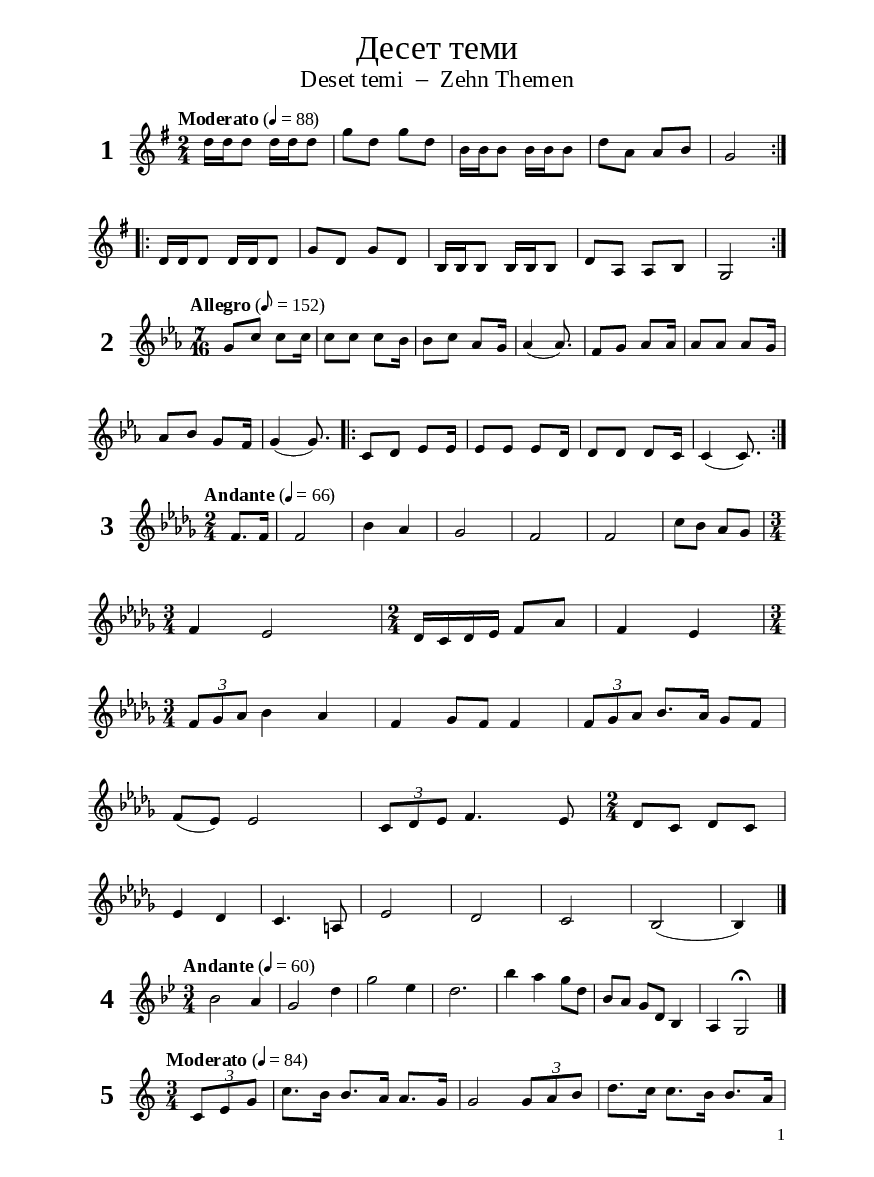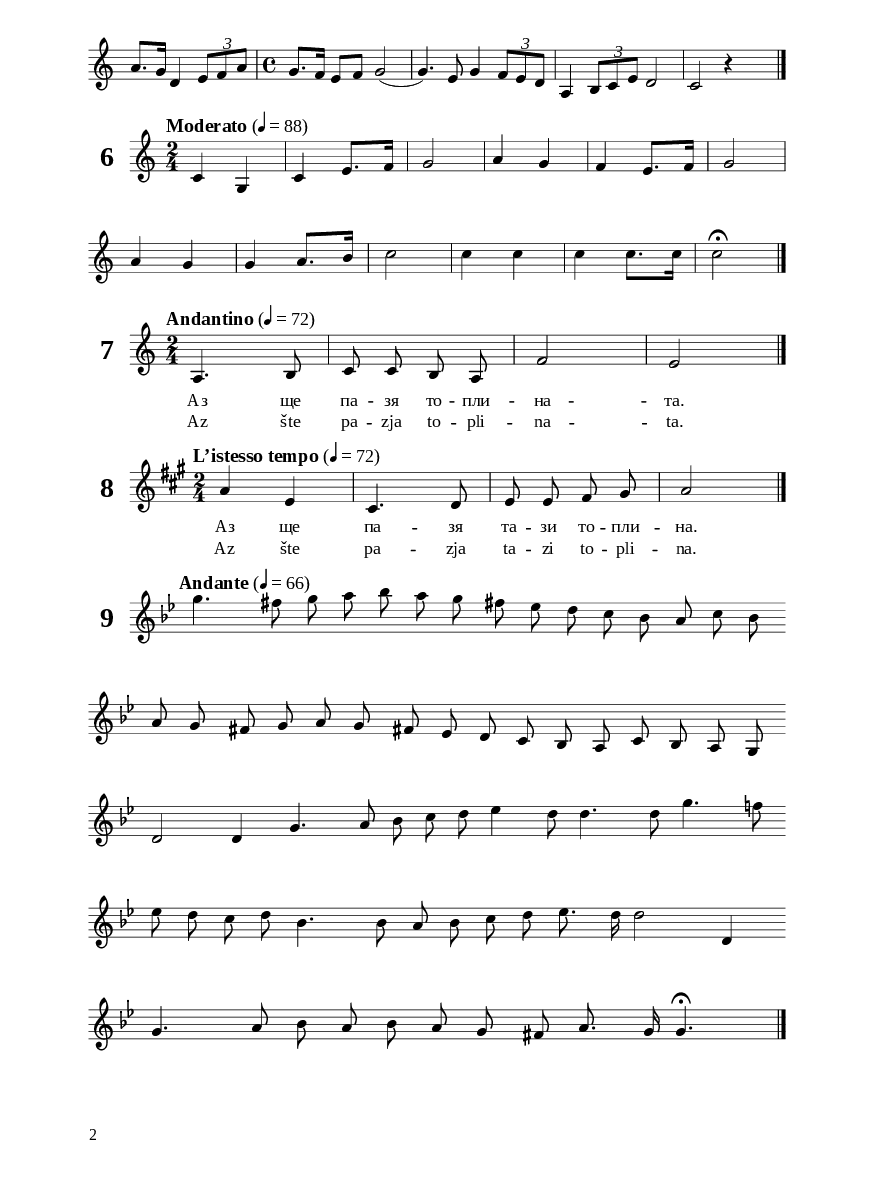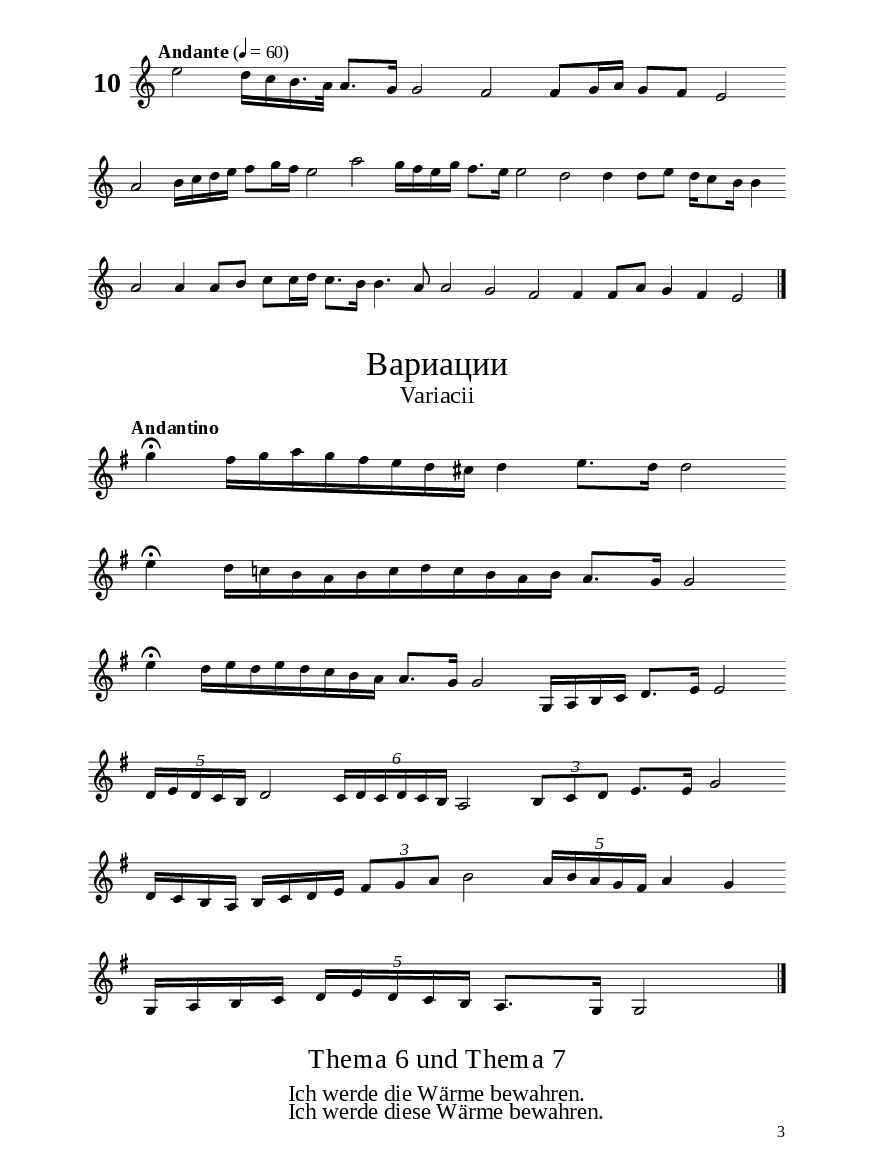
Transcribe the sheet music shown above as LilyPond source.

\version "2.24.3"

% include paper part and global functions
\include "include/globals.ily"
\bookpart {
  \label #'ref182
  \tocItem \markup "Десет теми"
  \paper {
    print-all-headers = ##t
    print-page-number = ##t
    print-first-page-number = ##t

    % put page numbers on the bottom
    oddHeaderMarkup = \markup ""
    evenHeaderMarkup = \markup ""
    oddFooterMarkup = \markup
    \fill-line {
      ""
      \if \should-print-page-number \fromproperty #'page:page-number-string
    }
    evenFooterMarkup = \markup
    \fill-line {
      \if \should-print-page-number \fromproperty #'page:page-number-string
      ""
    }

    left-margin = 1.5\cm
    right-margin = 1.5\cm
    top-margin = 1.2\cm
    bottom-margin = 1.0\cm
    ragged-bottom = ##t % do not spread the staves to fill the whole vertical space

    % change distance between staves
    system-system-spacing =
    #'((basic-distance . 14)
       (minimum-distance . 6)
       (padding . 1)
       (stretchability . 10))

    score-markup-spacing =
    #'((basic-distance . 6)
       (minimum-distance . 6)
       (padding . 1)
       (stretchability . 6))
  }

  \header {
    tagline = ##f
  }
%%%%

  \score {
    %1
    \version "2.24.4"
\layout {
  indent = 0.7\cm % first line indentation
  ragged-last = ##f % do spread last line to fill the whole space
  \override Staff.BarLine.thick-thickness = #4 %make the end and repeat bars thiner
  \override Score.VoltaBracket.font-size = #-2.3 % make the repeat number fontsize smaller
  
  \context {
    \Score
    \omit BarNumber %remove bar numbers
    \override MetronomeMark.font-size = #1.5 % increase the tempo fontsize
  } % context

  \context {
    % change staff size
    \Staff
    \override StaffSymbol.thickness = #0.5
    \override BarLine.hair-thickness = #1
    \override TupletNumber.font-size = #0.3 % increase the triol number
  }

  \context {
    % adjust space between staff and lyrics and between the two lyric lines
    \Lyrics
    \override LyricHyphen.minimum-length = #0.5 %force a hyphen
    \override LyricHyphen.minimum-distance = #1 %force a hyphen
    \override StanzaNumber.font-series = #'normal % make stanza number font normal
    \override VerticalAxisGroup.nonstaff-relatedstaff-spacing = #'(
                                                                    (basic-distance . 4.5)
                                                                    (padding . 1.5)
                                                                    )
    \override VerticalAxisGroup.nonstaff-nonstaff-spacing = #'((minimum-distance . 3))
  }
} % layout


    \new Voice \absolute {
      \clef treble
      \key g \major
      \time 2/4
      \tempoFunc "Moderato" 4 "88"
      \autoBeamOff
      \set Staff.instrumentName = \markup \bold \fontsize #+5 {"1"}


      d''16 [  d''16  d''8 ]  d''16
      [  d''16  d''8 ] | % 2
      g''8 [  d''8 ]  g''8 [  d''8
      ] | % 3
      b'16 [  b'16  b'8 ]  b'16 [
      b'16  b'8 ] | % 4
      d''8 [  a'8 ]  a'8 [  b'8 ] | % 5
      g'2
      \bar ":|.|:"
      \break

      | % 6
      d'16 [  d'16  d'8 ]  d'16 [
      d'16  d'8 ] | % 7
      g'8 [  d'8 ]  g'8 [  d'8 ] | % 8
      b16 [  b16  b8 ]  b16 [  b16
      b8 ] | % 9
      d'8 [  a8 ]  a8 [  b8 ] |
      g2
      \bar ":|."
      | % 11
    }

    %    \addlyrics {}

    \header {
      title = \titleFunc "Десет теми" "Deset temi  –  Zehn Themen"
    }

    \midi{}

  } % score



  \score {
    %2
    \version "2.24.4"
\layout {
  indent = 0.7\cm % first line indentation
  ragged-last = ##f % do spread last line to fill the whole space
  \override Staff.BarLine.thick-thickness = #4 %make the end and repeat bars thiner
  \override Score.VoltaBracket.font-size = #-2.3 % make the repeat number fontsize smaller
  
  \context {
    \Score
    \omit BarNumber %remove bar numbers
    \override MetronomeMark.font-size = #1.5 % increase the tempo fontsize
  } % context

  \context {
    % change staff size
    \Staff
    \override StaffSymbol.thickness = #0.5
    \override BarLine.hair-thickness = #1
    \override TupletNumber.font-size = #0.3 % increase the triol number
  }

  \context {
    % adjust space between staff and lyrics and between the two lyric lines
    \Lyrics
    \override LyricHyphen.minimum-length = #0.5 %force a hyphen
    \override LyricHyphen.minimum-distance = #1 %force a hyphen
    \override StanzaNumber.font-series = #'normal % make stanza number font normal
    \override VerticalAxisGroup.nonstaff-relatedstaff-spacing = #'(
                                                                    (basic-distance . 4.5)
                                                                    (padding . 1.5)
                                                                    )
    \override VerticalAxisGroup.nonstaff-nonstaff-spacing = #'((minimum-distance . 3))
  }
} % layout


    \new Voice \absolute {
      \clef treble
      \key c \minor
      \time 7/16

      \tempoFunc "Allegro" 8 "152"
      \autoBeamOff
      \set Staff.instrumentName = \markup \bold \fontsize #+5 {"2"}

      g'8 [  c''8 ]  c''8 [  c''16 ] | % 12
      c''8 [  c''8 ]  c''8 [  bes'16
      ] | % 13
      bes'8 [  c''8 ]  as'8 [  g'16 ] | % 14
      as'4 (  as'8. ) | % 15
      f'8 [  g'8 ]  as'8 [  as'16 ] | % 16
      as'8 [  as'8 ]  as'8 [  g'16 ] \break | % 17
      as'8 [  bes'8 ]  g'8 [  f'16 ] | % 18
      g'4 (  g'8. ) \bar ".|:"
      | % 19
      c'8 [  d'8 ]  es'8 [  es'16 ] |

      es'8 [  es'8 ]  es'8 [  d'16 ] | % 21
      d'8 [  d'8 ]  d'8 [  c'16 ] | % 22
      c'4 (  c'8. ) |
      \bar ":|."
    }

    %    \addlyrics {}

    \midi{}

  } % score




  \score {
    %3
    \version "2.24.4"
\layout {
  indent = 0.7\cm % first line indentation
  ragged-last = ##f % do spread last line to fill the whole space
  \override Staff.BarLine.thick-thickness = #4 %make the end and repeat bars thiner
  \override Score.VoltaBracket.font-size = #-2.3 % make the repeat number fontsize smaller
  
  \context {
    \Score
    \omit BarNumber %remove bar numbers
    \override MetronomeMark.font-size = #1.5 % increase the tempo fontsize
  } % context

  \context {
    % change staff size
    \Staff
    \override StaffSymbol.thickness = #0.5
    \override BarLine.hair-thickness = #1
    \override TupletNumber.font-size = #0.3 % increase the triol number
  }

  \context {
    % adjust space between staff and lyrics and between the two lyric lines
    \Lyrics
    \override LyricHyphen.minimum-length = #0.5 %force a hyphen
    \override LyricHyphen.minimum-distance = #1 %force a hyphen
    \override StanzaNumber.font-series = #'normal % make stanza number font normal
    \override VerticalAxisGroup.nonstaff-relatedstaff-spacing = #'(
                                                                    (basic-distance . 4.5)
                                                                    (padding . 1.5)
                                                                    )
    \override VerticalAxisGroup.nonstaff-nonstaff-spacing = #'((minimum-distance . 3))
  }
} % layout


    \new Voice \absolute {
      \clef treble
      \key bes \minor
      \time 2/4
      \tempoFunc "Andante" 4 "66"
      \partial 4
      \set Staff.instrumentName = \markup \bold \fontsize #+5 {"3"}

      f'8. f'16 | % 2
      f'2 | % 3
      bes'4  as'4 | % 4
      ges'2 | % 5
      f'2 | % 6
      f'2  | % 7
      c''8  bes'8  as'8  ges'8 \break  | % 8
      \time 3/4  | % 8
      f'4  es'2 | % 9
      \time 2/4  | % 9

      des'16
      c'16 des'16  es'16
      f'8  as'8 |
      f'4 es'4 \break | % 11
      \time 3/4  | % 11
      \times 2/3  {
        f'8 ges'8
        as'8
      }
      bes'4  as'4 | % 12
      f'4  ges'8  [  f'8  ]  f'4 | % 13
      \times 2/3  {
        f'8  ges'8
        as'8
      }
      bes'8.  as'16  ges'8  f'8 \break | % 14
      f'8 ( [  es'8 ) ]  es'2
      | % 15

      \times 2/3  {
        c'8  des'8  es'8
      }
      f'4.  es'8 | % 16
      \time 2/4  | % 16
      des'8  c'8
      des'8  c'8 \break | % 17
      es'4  des'4 | % 18
      c'4.  a8 | % 19
      es'2 |
      des'2 | % 21
      c'2 | % 22
      bes2 ( | bes4 )\bar "|."
    }

    %    \addlyrics {}

    \midi{}

  } % score




  \score {
    %3
    \version "2.24.4"
\layout {
  indent = 0.7\cm % first line indentation
  ragged-last = ##f % do spread last line to fill the whole space
  \override Staff.BarLine.thick-thickness = #4 %make the end and repeat bars thiner
  \override Score.VoltaBracket.font-size = #-2.3 % make the repeat number fontsize smaller
  
  \context {
    \Score
    \omit BarNumber %remove bar numbers
    \override MetronomeMark.font-size = #1.5 % increase the tempo fontsize
  } % context

  \context {
    % change staff size
    \Staff
    \override StaffSymbol.thickness = #0.5
    \override BarLine.hair-thickness = #1
    \override TupletNumber.font-size = #0.3 % increase the triol number
  }

  \context {
    % adjust space between staff and lyrics and between the two lyric lines
    \Lyrics
    \override LyricHyphen.minimum-length = #0.5 %force a hyphen
    \override LyricHyphen.minimum-distance = #1 %force a hyphen
    \override StanzaNumber.font-series = #'normal % make stanza number font normal
    \override VerticalAxisGroup.nonstaff-relatedstaff-spacing = #'(
                                                                    (basic-distance . 4.5)
                                                                    (padding . 1.5)
                                                                    )
    \override VerticalAxisGroup.nonstaff-nonstaff-spacing = #'((minimum-distance . 3))
  }
} % layout


    \new Voice \absolute {
      \clef treble
      \key g \minor
      \time 3/4
      \tempoFunc "Andante" 4 "60"
      \autoBeamOff
      \set Staff.instrumentName = \markup \bold \fontsize #+5 {"4"}

      bes'2  a'4 | % 24
      g'2  d''4 | % 25
      g''2  es''4 | % 26
      d''2. | % 27
      bes''4  a''4  g''8 [  d''8 ] | % 28
      bes'8 [  a'8 ]  g'8 [  d'8 ]
      bes4 | % 29
      a4  g2 ^\fermata \bar "|."
      |
    }

    \midi{}

  } % score



  \score {
    %4
    \version "2.24.4"
\layout {
  indent = 0.7\cm % first line indentation
  ragged-last = ##f % do spread last line to fill the whole space
  \override Staff.BarLine.thick-thickness = #4 %make the end and repeat bars thiner
  \override Score.VoltaBracket.font-size = #-2.3 % make the repeat number fontsize smaller
  
  \context {
    \Score
    \omit BarNumber %remove bar numbers
    \override MetronomeMark.font-size = #1.5 % increase the tempo fontsize
  } % context

  \context {
    % change staff size
    \Staff
    \override StaffSymbol.thickness = #0.5
    \override BarLine.hair-thickness = #1
    \override TupletNumber.font-size = #0.3 % increase the triol number
  }

  \context {
    % adjust space between staff and lyrics and between the two lyric lines
    \Lyrics
    \override LyricHyphen.minimum-length = #0.5 %force a hyphen
    \override LyricHyphen.minimum-distance = #1 %force a hyphen
    \override StanzaNumber.font-series = #'normal % make stanza number font normal
    \override VerticalAxisGroup.nonstaff-relatedstaff-spacing = #'(
                                                                    (basic-distance . 4.5)
                                                                    (padding . 1.5)
                                                                    )
    \override VerticalAxisGroup.nonstaff-nonstaff-spacing = #'((minimum-distance . 3))
  }
} % layout


    \new Voice \absolute {
      \set Staff.instrumentName = \markup \bold \fontsize #+5 {"5"}
      \key c \major
      \time 3/4
      \tempoFunc "Moderato" 4 "84"
      \once \omit TupletBracket
      \partial 4
      \times 2/3  {
        c'8 [  e'8  g'8 ]
      } | % 31
      c''8. [  b'16 ]  b'8. [  a'16 ]
      a'8. [  g'16 ] | % 32
      g'2 \once \omit TupletBracket
      \times 2/3  {
        g'8 [  a'8  b'8 ]
      }
      | % 33
      d''8. [  c''16 ]  c''8. [  b'16
      ]  b'8. [  a'16 ] \break | % 34
      a'8. [  g'16 ]  d'4 \once \omit TupletBracket
      \times 2/3  {
        e'8 [  f'8  a'8 ]
      }
      | % 35
      \time 4/4  | % 35
      g'8. [  f'16 ]  e'8 [  f'8 ]  g'2
      ( | % 36
      g'4. )  e'8  g'4 \once \omit TupletBracket
      \times 2/3  {
        f'8 [  e'8  d'8 ]
      }
      | % 37
      a4 \once \omit TupletBracket
      \times 2/3  {
        b8 [  c'8  e'8 ]
      }
      d'2 | % 38
      c'2 r4 s4 \bar "|."
      | % 39
    }

    %    \addlyrics {}

    \midi{}

  } % score



  \score {
    %5
    \version "2.24.4"
\layout {
  indent = 0.7\cm % first line indentation
  ragged-last = ##f % do spread last line to fill the whole space
  \override Staff.BarLine.thick-thickness = #4 %make the end and repeat bars thiner
  \override Score.VoltaBracket.font-size = #-2.3 % make the repeat number fontsize smaller
  
  \context {
    \Score
    \omit BarNumber %remove bar numbers
    \override MetronomeMark.font-size = #1.5 % increase the tempo fontsize
  } % context

  \context {
    % change staff size
    \Staff
    \override StaffSymbol.thickness = #0.5
    \override BarLine.hair-thickness = #1
    \override TupletNumber.font-size = #0.3 % increase the triol number
  }

  \context {
    % adjust space between staff and lyrics and between the two lyric lines
    \Lyrics
    \override LyricHyphen.minimum-length = #0.5 %force a hyphen
    \override LyricHyphen.minimum-distance = #1 %force a hyphen
    \override StanzaNumber.font-series = #'normal % make stanza number font normal
    \override VerticalAxisGroup.nonstaff-relatedstaff-spacing = #'(
                                                                    (basic-distance . 4.5)
                                                                    (padding . 1.5)
                                                                    )
    \override VerticalAxisGroup.nonstaff-nonstaff-spacing = #'((minimum-distance . 3))
  }
} % layout


    \new Voice \absolute {
      \set Staff.instrumentName = \markup \bold \fontsize #+5 {"6"}
      \key c \major
      \time 2/4
      \tempoFunc "Moderato" 4 "88"
      \autoBeamOff
      c'4  g4 |
      c'4  e'8. [  f'16 ] | % 41
      g'2 | % 42
      a'4  g'4 | % 43
      f'4  e'8. [  f'16 ] | % 44
      g'2 \break | % 45
      a'4  g'4 | % 46
      g'4  a'8. [  b'16 ] | % 47
      c''2 | % 48
      c''4  c''4 | % 49
      c''4  c''8. [  c''16 ] |
      c''2\fermata \bar "|."

    }

    %    \addlyrics {}

    \midi{}

  } % score



  \score {
    %6
    \version "2.24.4"
\layout {
  indent = 0.7\cm % first line indentation
  ragged-last = ##f % do spread last line to fill the whole space
  \override Staff.BarLine.thick-thickness = #4 %make the end and repeat bars thiner
  \override Score.VoltaBracket.font-size = #-2.3 % make the repeat number fontsize smaller
  
  \context {
    \Score
    \omit BarNumber %remove bar numbers
    \override MetronomeMark.font-size = #1.5 % increase the tempo fontsize
  } % context

  \context {
    % change staff size
    \Staff
    \override StaffSymbol.thickness = #0.5
    \override BarLine.hair-thickness = #1
    \override TupletNumber.font-size = #0.3 % increase the triol number
  }

  \context {
    % adjust space between staff and lyrics and between the two lyric lines
    \Lyrics
    \override LyricHyphen.minimum-length = #0.5 %force a hyphen
    \override LyricHyphen.minimum-distance = #1 %force a hyphen
    \override StanzaNumber.font-series = #'normal % make stanza number font normal
    \override VerticalAxisGroup.nonstaff-relatedstaff-spacing = #'(
                                                                    (basic-distance . 4.5)
                                                                    (padding . 1.5)
                                                                    )
    \override VerticalAxisGroup.nonstaff-nonstaff-spacing = #'((minimum-distance . 3))
  }
} % layout


    \new Voice \absolute {
      \set Staff.instrumentName = \markup \bold \fontsize #+5 {"7"}
      \key a \minor
      \time 2/4
      \tempoFunc "Andantino" 4 "72"
      \autoBeamOff
      a4. b8|
      c'8  c'8  b8  a8
      f'2 | % 54
      e'2 \bar "|."
      \break | % 55
    }

    \addlyrics {
      Аз ще па -- зя то -- пли -- на -- та.
    }
    \addlyrics {
      Az šte pa -- zja to -- pli -- na -- ta.
    }

    \midi{}

  } % score


  \score {
    %7
    \version "2.24.4"
\layout {
  indent = 0.7\cm % first line indentation
  ragged-last = ##f % do spread last line to fill the whole space
  \override Staff.BarLine.thick-thickness = #4 %make the end and repeat bars thiner
  \override Score.VoltaBracket.font-size = #-2.3 % make the repeat number fontsize smaller
  
  \context {
    \Score
    \omit BarNumber %remove bar numbers
    \override MetronomeMark.font-size = #1.5 % increase the tempo fontsize
  } % context

  \context {
    % change staff size
    \Staff
    \override StaffSymbol.thickness = #0.5
    \override BarLine.hair-thickness = #1
    \override TupletNumber.font-size = #0.3 % increase the triol number
  }

  \context {
    % adjust space between staff and lyrics and between the two lyric lines
    \Lyrics
    \override LyricHyphen.minimum-length = #0.5 %force a hyphen
    \override LyricHyphen.minimum-distance = #1 %force a hyphen
    \override StanzaNumber.font-series = #'normal % make stanza number font normal
    \override VerticalAxisGroup.nonstaff-relatedstaff-spacing = #'(
                                                                    (basic-distance . 4.5)
                                                                    (padding . 1.5)
                                                                    )
    \override VerticalAxisGroup.nonstaff-nonstaff-spacing = #'((minimum-distance . 3))
  }
} % layout


    \new Voice \absolute {
      \set Staff.instrumentName = \markup \bold \fontsize #+5 {"8"}
      \key a \major
      \time 2/4
      \tempoFunc "L’istesso tempo" 4 "72"
      \autoBeamOff
      a'4  e'4 | % 56
      cis'4.  d'8
      e'8   e'8   fis'8  gis'8 | % 58
      a'2 \bar "|."
      \break | % 59
    }

    \addlyrics {
      Аз ще па -- зя та -- зи то -- пли -- на.
    }
    \addlyrics {
      Az šte pa -- zja ta -- zi to -- pli -- na.
    }

    \midi{}

  } % score



  \score {
    %8
    \version "2.24.4"
\layout {
  indent = 0.7\cm % first line indentation
  ragged-last = ##f % do spread last line to fill the whole space
  \override Staff.BarLine.thick-thickness = #4 %make the end and repeat bars thiner
  \override Score.VoltaBracket.font-size = #-2.3 % make the repeat number fontsize smaller
  
  \context {
    \Score
    \omit BarNumber %remove bar numbers
    \override MetronomeMark.font-size = #1.5 % increase the tempo fontsize
  } % context

  \context {
    % change staff size
    \Staff
    \override StaffSymbol.thickness = #0.5
    \override BarLine.hair-thickness = #1
    \override TupletNumber.font-size = #0.3 % increase the triol number
  }

  \context {
    % adjust space between staff and lyrics and between the two lyric lines
    \Lyrics
    \override LyricHyphen.minimum-length = #0.5 %force a hyphen
    \override LyricHyphen.minimum-distance = #1 %force a hyphen
    \override StanzaNumber.font-series = #'normal % make stanza number font normal
    \override VerticalAxisGroup.nonstaff-relatedstaff-spacing = #'(
                                                                    (basic-distance . 4.5)
                                                                    (padding . 1.5)
                                                                    )
    \override VerticalAxisGroup.nonstaff-nonstaff-spacing = #'((minimum-distance . 3))
  }
} % layout


    \new Voice \absolute {
      \set Staff.instrumentName = \markup \bold \fontsize #+5 {"9"}
      \key g \minor
      \omit Score.TimeSignature
      \cadenzaOn % allows custom bar lines
      \tempoFunc "Andante" 4 "66"

      g''4.fis''8 g''
      a'' bes'' a'' g''
      fis''! es'' d'' c''
      bes' a' c'' bes'  \break
      a' g' fis' g'
      a' g' fis'! es'
      d' c' bes a
      c' bes a g  \break
      d'2 d'4  g'4. a'8
      bes'8 c''8 d''8 es''4
      d''8 d''4. d''8
      g''4. f''8 \break
      es''8 d''8  c''8 d''8 bes'4.bes'8
      a'8 bes'8 c''8 d''8
      es''8. d''16 d''2 d'4 \break
      g'4.  a'8  bes'  a'
      bes' a'  g' fis'!
      a'8. g'16
      g'4.\fermata
      \bar "|." \break % 75
    }
    \midi{}
  } % score

  \pageBreak

  \score {
    %9
    \version "2.24.4"
\layout {
  indent = 0.7\cm % first line indentation
  ragged-last = ##f % do spread last line to fill the whole space
  \override Staff.BarLine.thick-thickness = #4 %make the end and repeat bars thiner
  \override Score.VoltaBracket.font-size = #-2.3 % make the repeat number fontsize smaller
  
  \context {
    \Score
    \omit BarNumber %remove bar numbers
    \override MetronomeMark.font-size = #1.5 % increase the tempo fontsize
  } % context

  \context {
    % change staff size
    \Staff
    \override StaffSymbol.thickness = #0.5
    \override BarLine.hair-thickness = #1
    \override TupletNumber.font-size = #0.3 % increase the triol number
  }

  \context {
    % adjust space between staff and lyrics and between the two lyric lines
    \Lyrics
    \override LyricHyphen.minimum-length = #0.5 %force a hyphen
    \override LyricHyphen.minimum-distance = #1 %force a hyphen
    \override StanzaNumber.font-series = #'normal % make stanza number font normal
    \override VerticalAxisGroup.nonstaff-relatedstaff-spacing = #'(
                                                                    (basic-distance . 4.5)
                                                                    (padding . 1.5)
                                                                    )
    \override VerticalAxisGroup.nonstaff-nonstaff-spacing = #'((minimum-distance . 3))
  }
} % layout


    \new Voice \absolute {
      \set Staff.instrumentName = \markup \bold \fontsize #+5 {"10"}
      \key a \minor
      \omit Score.TimeSignature
      \cadenzaOn % allows custom bar lines
      \tempoFunc "Andante" 4 "60"
      e''2d''16 [c''16b'16.
      a'32 ]
      a'8. [ g'16 ] g'2
      f'2  f'8 [  g'16  a'16 ] % 78
      g'8 [  f'8 ]  e'2 \break  % 79
      a'2b'16 [c''16d''16
      e''16 ]
      f''8 [g''16f''16 ]e''2
      a''2g''16 [f''16e''16
      g''16 ]  % 82
      f''8. [e''16 ] e''2
      d''2d''4  % 84
      d''8 [e''8 ]d''16 [c''8
      b'16 ] b'4 \break
      a'2  a'4  % 86
      a'8 [  b'8 ]c''8 [c''16
      d''16 ]c''8. [b'16 ]  % 87
      b'4. a'8  a'2 g'2  % 89
      f'2  f'4
      f'8 [ a'8 ]  g'4  f'4  % 91
      e'2 \bar "|."
    }
    \midi{}
  } % score

  \markup \empty-two
  \label #'ref183
  \tocItem \markup "Вариации"
  \score {
    \include "include/score-layout.ily"
    \new Voice \absolute {
      \clef treble
      \key g \major
      \omit Score.TimeSignature
      \cadenzaOn % allows custom bar lines
      \tempo "Andantino"
      g''4 \fermata fis''16 [g''16 a''16 g''16  fis''16 e''16 d''16cis''16 ]
      d''4e''8. [d''16 ] d''2 \break
      e''4 \fermata d''16 [c''16 b'16 a'16 b'16 c''16 d''16 c''16
      b'16  a'16  b'16 ]

      a'8. [  g'16 ]  g'2 \break % 96
      e''4 \fermata d''16 [e''16 d''16
      e''16 d''16 c''16 b'16
      a'16 ]  % 97
      a'8. [  g'16 ]  g'2 % 98
      g16 [  a16  b16  c'16 ]  d'8. [
      e'16 ]  e'2  \break
      \once \omit TupletBracket
      \times 4/5  {
        d'16 [  e'16  d'16  c'16  b16
        ]
      }
      d'2
      \once \omit TupletBracket
      \times 4/6  {
        c'16 [  d'16  c'16  d'16  c'16
        b16 ]
      }
      a2 % 101
      \once \omit TupletBracket
      \times 2/3  {
        b8 [  c'8  d'8 ]
      }
      e'8. [  e'16 ]  g'2 \break
      d'16 [  c'16  b16  a16 ]  b16 [
      c'16  d'16  e'16 ] \once \omit TupletBracket
      \times 2/3  {
        fis'8 [  g'8  a'8 ]
      }
      b'2 \once \omit TupletBracket
      \times 4/5  {
        a'16 [  b'16  a'16  g'16
        fis'16 ]
      }
      a'4  g'4 \break
      g16 [  a16  b16  c'16 ] \once \omit
      TupletBracket
      \times 4/5  {
        d'16 [  e'16  d'16  c'16  b16
        ]
      }
      a8. [ g16]  % 105
      g2 \bar "|."
    }

    \addlyrics {}

    \header {
      title = \titleFunc "Вариации" "Variacii"
    }

    \midi{}

  } % score
  \markup \empty-two
  \version "2.24.4"

\markup \fill-line { \fontsize #deTitleFontSize "Thema 6 und Thema 7" }
\markup \null
\markup \null
\markup \abs-fontsize #11 \override #`(baseline-skip . ,bgCoupletBaselineSkip) {
  \fill-line {
    \hspace #0.1
    \column {
      \line {
        \bold "  "
        \column {
          "Ich werde die Wärme bewahren."
          "Ich werde diese Wärme bewahren."
        }
      }
      
    }\hspace #0.1
  }
}


} % bookpart

% Più mosso
%
